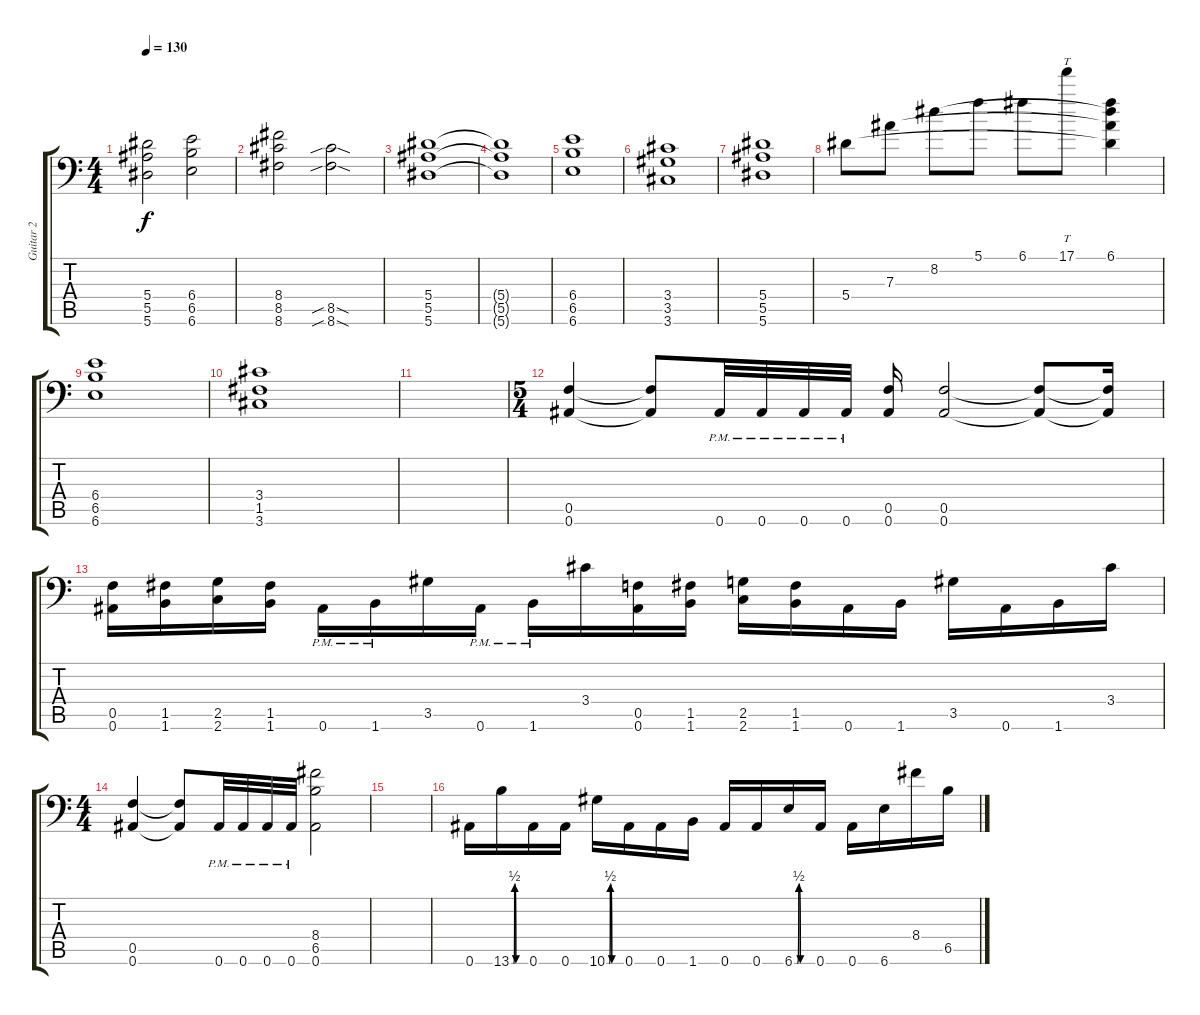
\track ("Guitar 2" "Guitar 2") {instrument distortionguitar}
\staff {score tabs}
\tuning (C4 G3 Eb3 Bb2 F2 Bb1) {hide}
\ts (4 4)
\tempo 130
\clef f4
\ks c
(5.4 5.5 5.6).2{dy f} (6.4 6.5 6.6).2 |
(8.4 8.5 8.6).2 (8.5{sib sod} 8.6{sib sod}).2 |
(5.4 5.5 5.6).1 |
(5.4{t} 5.5{t} 5.6{t}).1 |
(6.4 6.5 6.6).1 |
(3.4 3.5 3.6).1 |
(5.4 5.5 5.6).1 |
5.4.8 7.3.8 8.2.8 5.1.8 6.1.8 17.1.8{tt} (6.1 8.2{t} 7.3{t} 5.4{t}).4 |
(6.4 6.5 6.6).1 |
(3.4 1.5 3.6).1 |
|
\ts (5 4)
(0.5 0.6).4 (0.5{t} 0.6{t}).8 0.6{pm}.32 0.6{pm}.32 0.6{pm}.32 0.6{pm}.32 (0.5 0.6).16 (0.5 0.6).2 (0.5{t} 0.6{t}).8 (0.5{t} 0.6{t}).16 |
(0.5 0.6).16 (1.5 1.6).16 (2.5 2.6).16 (1.5 1.6).16 0.6{pm}.16 1.6{pm}.16 3.5.16 0.6{pm}.16 1.6{pm}.16 3.4.16 (0.5 0.6).16 (1.5 1.6).16 (2.5 2.6).16 (1.5 1.6).16 0.6.16 1.6.16 3.5.16 0.6.16 1.6.16 3.4.16 |
\ts (4 4)
(0.5 0.6).4 (0.5{t} 0.6{t}).8 0.6{pm}.32 0.6{pm}.32 0.6{pm}.32 0.6{pm}.32 (8.4 6.5 0.6).2 |
|
0.6.16 13.6{be (custom 0 0 10 0 15 2 20 0 60 0)}.16 0.6.16 0.6.16 10.6{be (custom 0 0 10 0 15 2 21 0 60 0)}.16 0.6.16 0.6.16 1.6.16 0.6.16 0.6.16 6.6{be (custom 0 0 10 0 15 2 20 0 60 0)}.16 0.6.16 0.6.16 6.6.16 8.4.16 6.5.16
